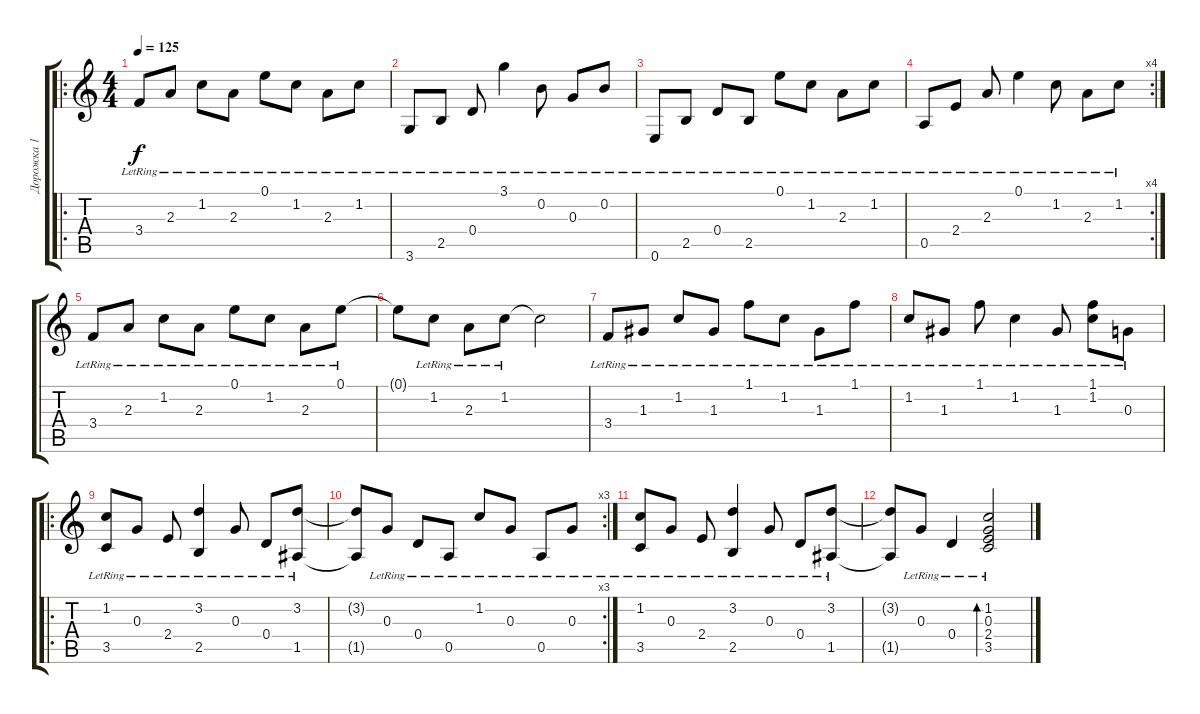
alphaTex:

\track ("Дорожка 1" "Дорожка 1") {instrument acousticguitarsteel}
\staff {score tabs}
\tuning (E4 B3 G3 D3 A2 E2) {hide}
\ro
\ts (4 4)
\tempo 125
\clef g2
\ks c
3.4{lr}.8{dy f} 2.3{lr}.8 1.2{lr}.8 2.3{lr}.8 0.1{lr}.8 1.2{lr}.8 2.3{lr}.8 1.2{lr}.8 |
3.6{lr}.8 2.5{lr}.8 0.4{lr}.8 3.1{lr}.4 0.2{lr}.8 0.3{lr}.8 0.2{lr}.8 |
0.6{lr}.8 2.5{lr}.8 0.4{lr}.8 2.5{lr}.8 0.1{lr}.8 1.2{lr}.8 2.3{lr}.8 1.2{lr}.8 |
\rc 4
0.5{lr}.8 2.4{lr}.8 2.3{lr}.8 0.1{lr}.4 1.2{lr}.8 2.3{lr}.8 1.2{lr}.8 |
3.4{lr}.8 2.3{lr}.8 1.2{lr}.8 2.3{lr}.8 0.1{lr}.8 1.2{lr}.8 2.3{lr}.8 0.1{lr}.8 |
0.1{t}.8 1.2{lr}.8 2.3{lr}.8 1.2{lr}.8 1.2{t}.2 |
3.4{lr}.8 1.3{lr}.8 1.2{lr}.8 1.3{lr}.8 1.1{lr}.8 1.2{lr}.8 1.3{lr}.8 1.1{lr}.8 |
1.2{lr}.8 1.3{lr}.8 1.1{lr}.8 1.2{lr}.4 1.3{lr}.8 (1.1{lr} 1.2{lr}).8 0.3{lr}.8 |
\ro
(1.2{lr} 3.5{lr}).8 0.3{lr}.8 2.4{lr}.8 (3.2{lr} 2.5{lr}).4 0.3{lr}.8 0.4{lr}.8 (3.2{lr} 1.5{lr}).8 |
\rc 3
(3.2{t} 1.5{t}).8 0.3{lr}.8 0.4{lr}.8 0.5{lr}.8 1.2{lr}.8 0.3{lr}.8 0.5{lr}.8 0.3{lr}.8 |
(1.2{lr} 3.5{lr}).8 0.3{lr}.8 2.4{lr}.8 (3.2{lr} 2.5{lr}).4 0.3{lr}.8 0.4{lr}.8 (3.2{lr} 1.5{lr}).8 |
(3.2{t} 1.5{t}).8 0.3{lr}.8 0.4{lr}.4 (1.2{lr} 0.3{lr} 2.4{lr} 3.5{lr}).2{bd 240}
